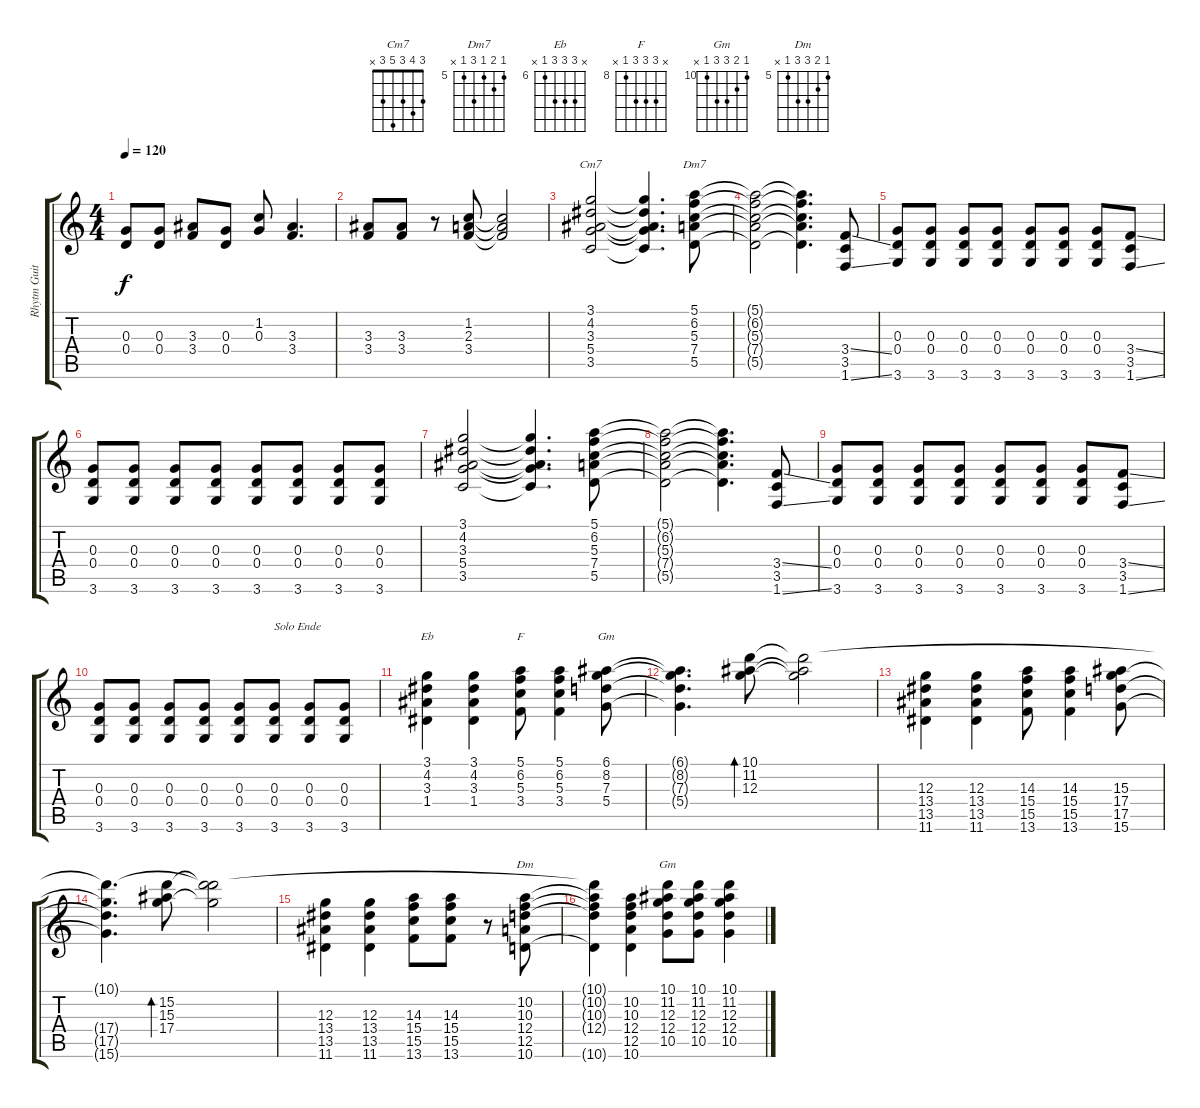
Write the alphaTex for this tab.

\track ("Rhytm Guitar 1" "Rhytm Guit") {instrument overdrivenguitar}
\staff {score tabs}
\tuning (E4 B3 G3 D3 A2 E2) {hide}
\chord ("Cm7" 3 4 3 5 3 x)
\chord ("Dm7" 5 6 5 7 5 x) {firstfret 5}
\chord ("Eb" x 8 8 8 6 x) {firstfret 6}
\chord ("F" x 10 10 10 8 x) {firstfret 8}
\chord ("Gm" x 11 12 12 10 x) {firstfret 10}
\chord ("Dm" 5 6 7 7 5 x) {firstfret 5}
\chord ("Gm" 10 11 12 12 10 x) {firstfret 10}
\ts (4 4)
\tempo 120
\clef g2
\ks c
(0.3 0.4).8{dy f} (0.3 0.4).8 (3.3 3.4).8 (0.3 0.4).8 (1.2 0.3).8 (3.3 3.4).4{d} |
(3.3 3.4).8 (3.3 3.4).8 r.8 (1.2 2.3 3.4).8 (1.2{t} 2.3{t} 3.4{t}).2 |
(3.1 4.2 3.3 5.4 3.5).2{ch "Cm7"} (3.1{t} 4.2{t} 3.3{t} 5.4{t} 3.5{t}).4{d} (5.1 6.2 5.3 7.4 5.5).8{ch "Dm7"} |
(5.1{t} 6.2{t} 5.3{t} 7.4{t} 5.5{t}).2 (5.1{t} 6.2{t} 5.3{t} 7.4{t} 5.5{t}).4{d} (3.4{ss} 3.5 1.6{ss}).8 |
(0.3 0.4 3.6).8 (0.3 0.4 3.6).8 (0.3 0.4 3.6).8 (0.3 0.4 3.6).8 (0.3 0.4 3.6).8 (0.3 0.4 3.6).8 (0.3 0.4 3.6).8 (3.4{ss} 3.5 1.6{ss}).8 |
(0.3 0.4 3.6).8 (0.3 0.4 3.6).8 (0.3 0.4 3.6).8 (0.3 0.4 3.6).8 (0.3 0.4 3.6).8 (0.3 0.4 3.6).8 (0.3 0.4 3.6).8 (0.3 0.4 3.6).8 |
(3.1 4.2 3.3 5.4 3.5).2 (3.1{t} 4.2{t} 3.3{t} 5.4{t} 3.5{t}).4{d} (5.1 6.2 5.3 7.4 5.5).8 |
(5.1{t} 6.2{t} 5.3{t} 7.4{t} 5.5{t}).2 (5.1{t} 6.2{t} 5.3{t} 7.4{t} 5.5{t}).4{d} (3.4{ss} 3.5 1.6{ss}).8 |
(0.3 0.4 3.6).8 (0.3 0.4 3.6).8 (0.3 0.4 3.6).8 (0.3 0.4 3.6).8 (0.3 0.4 3.6).8 (0.3 0.4 3.6).8 (0.3 0.4 3.6).8 (3.4{ss} 3.5 1.6{ss}).8 |
(0.3 0.4 3.6).8 (0.3 0.4 3.6).8 (0.3 0.4 3.6).8 (0.3 0.4 3.6).8 (0.3 0.4 3.6).8 (0.3 0.4 3.6).8{txt "Solo Ende"} (0.3 0.4 3.6).8 (0.3 0.4 3.6).8 |
(3.1 4.2 3.3 1.4).4{ch "Eb"} (3.1 4.2 3.3 1.4).4 (5.1 6.2 5.3 3.4).8{ch "F"} (5.1 6.2 5.3 3.4).4 (6.1 8.2 7.3 5.4).8{ch "Gm"} |
(6.1{t} 8.2{t} 7.3{t} 5.4{t}).4{d} (10.1 11.2 12.3).8{bd 60} (10.1{t} 11.2{t} 12.3{t}).2 |
(12.3 13.4 13.5 11.6).4 (12.3 13.4 13.5 11.6).4 (14.3 15.4 15.5 13.6).8 (14.3 15.4 15.5 13.6).4 (15.3 17.4 17.5 15.6).8 |
(10.1{t} 17.4{t} 17.5{t} 15.6{t}).4{d} (15.2 15.3 17.4).8{bd 60} (10.1{t} 15.2{t} 17.4{t}).2 |
(12.3 13.4 13.5 11.6).4 (12.3 13.4 13.5 11.6).4 (14.3 15.4 15.5 13.6).8 (14.3 15.4 15.5 13.6).8 r.8 (10.2 10.3 12.4 12.5 10.6).8{ch "Dm"} |
(10.1{t} 10.2{t} 10.3{t} 12.4{t} 10.6{t}).4 (10.2 10.3 12.4 12.5 10.6).4 (10.1 11.2 12.3 12.4 10.5).8{ch "Gm"} (10.1 11.2 12.3 12.4 10.5).8 (10.1 11.2 12.3 12.4 10.5).4
